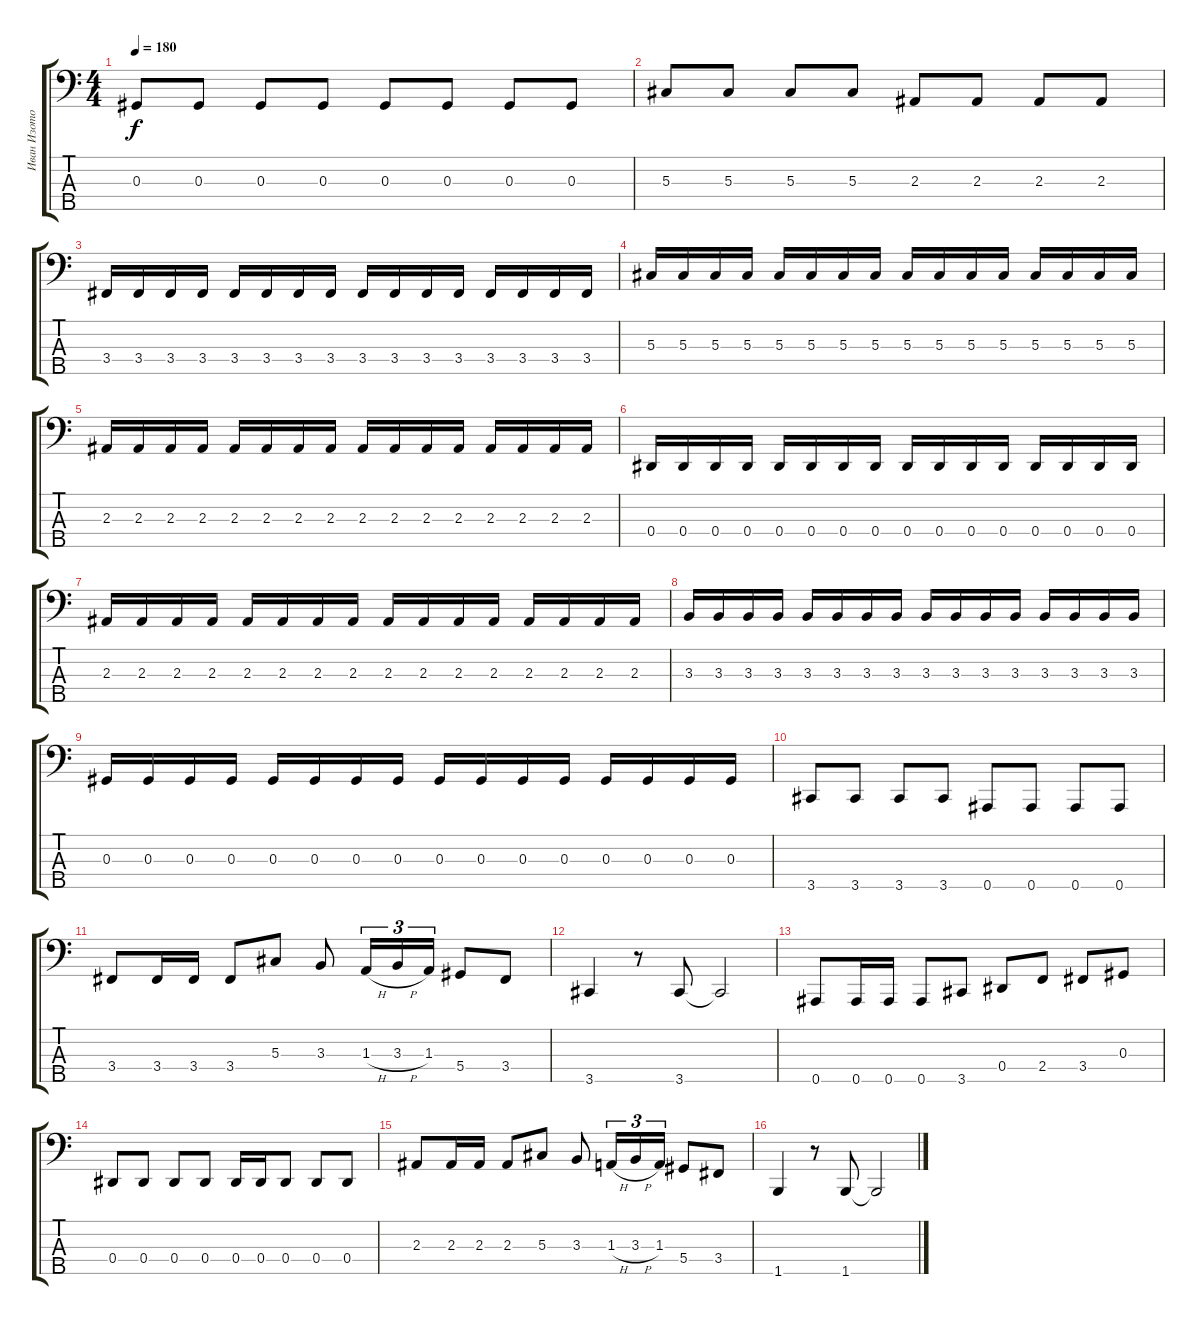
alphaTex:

\track ("Иван Изотов" "Иван Изото") {instrument electricbasspick}
\staff {score tabs}
\tuning (Gb2 Db2 Ab1 Eb1 Bb0) {hide}
\ts (4 4)
\tempo 180
\clef f4
\ks c
0.3.8{dy f} 0.3.8 0.3.8 0.3.8 0.3.8 0.3.8 0.3.8 0.3.8 |
5.3.8 5.3.8 5.3.8 5.3.8 2.3.8 2.3.8 2.3.8 2.3.8 |
3.4.16 3.4.16 3.4.16 3.4.16 3.4.16 3.4.16 3.4.16 3.4.16 3.4.16 3.4.16 3.4.16 3.4.16 3.4.16 3.4.16 3.4.16 3.4.16 |
5.3.16 5.3.16 5.3.16 5.3.16 5.3.16 5.3.16 5.3.16 5.3.16 5.3.16 5.3.16 5.3.16 5.3.16 5.3.16 5.3.16 5.3.16 5.3.16 |
2.3.16 2.3.16 2.3.16 2.3.16 2.3.16 2.3.16 2.3.16 2.3.16 2.3.16 2.3.16 2.3.16 2.3.16 2.3.16 2.3.16 2.3.16 2.3.16 |
0.4.16 0.4.16 0.4.16 0.4.16 0.4.16 0.4.16 0.4.16 0.4.16 0.4.16 0.4.16 0.4.16 0.4.16 0.4.16 0.4.16 0.4.16 0.4.16 |
2.3.16 2.3.16 2.3.16 2.3.16 2.3.16 2.3.16 2.3.16 2.3.16 2.3.16 2.3.16 2.3.16 2.3.16 2.3.16 2.3.16 2.3.16 2.3.16 |
3.3.16 3.3.16 3.3.16 3.3.16 3.3.16 3.3.16 3.3.16 3.3.16 3.3.16 3.3.16 3.3.16 3.3.16 3.3.16 3.3.16 3.3.16 3.3.16 |
0.3.16 0.3.16 0.3.16 0.3.16 0.3.16 0.3.16 0.3.16 0.3.16 0.3.16 0.3.16 0.3.16 0.3.16 0.3.16 0.3.16 0.3.16 0.3.16 |
3.5.8 3.5.8 3.5.8 3.5.8 0.5.8 0.5.8 0.5.8 0.5.8 |
3.4.8 3.4.16 3.4.16 3.4.8 5.3.8 3.3.8 1.3{h}.16{tu (3 2)} 3.3{h}.16{tu (3 2)} 1.3.16{tu (3 2)} 5.4.8 3.4.8 |
3.5.4 r.8 3.5.8 3.5{t}.2 |
0.5.8 0.5.16 0.5.16 0.5.8 3.5.8 0.4.8 2.4.8 3.4.8 0.3.8 |
0.4.8 0.4.8 0.4.8 0.4.8 0.4.16 0.4.16 0.4.8 0.4.8 0.4.8 |
2.3.8 2.3.16 2.3.16 2.3.8 5.3.8 3.3.8 1.3{h}.16{tu (3 2)} 3.3{h}.16{tu (3 2)} 1.3.16{tu (3 2)} 5.4.8 3.4.8 |
1.5.4 r.8 1.5.8 1.5{t}.2
